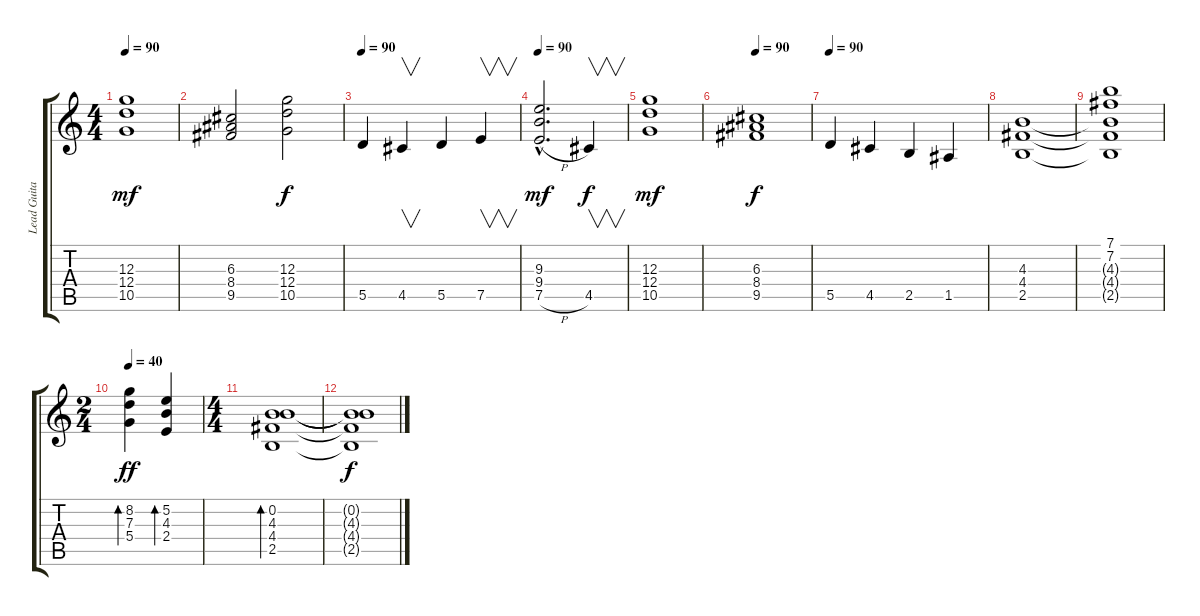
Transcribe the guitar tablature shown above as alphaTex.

\track ("Lead Guitar" "Lead Guita") {instrument overdrivenguitar}
\staff {score tabs}
\tuning (E4 B3 G3 D3 A2 E2) {hide}
\ts (4 4)
\tempo 90
\clef g2
\ks c
(12.3 12.4 10.5).1{dy mf} |
(6.3 8.4 9.5).2 (12.3 12.4 10.5).2{dy f} |
\tempo 90
5.5.4 4.5.4{v} 5.5.4 7.5.4{v} |
\tempo 90
(9.3{hac} 9.4{hac} 7.5{h hac}).2{d dy mf} 4.5.4{v dy f} |
(12.3 12.4 10.5).1{dy mf} |
\tempo 90
(6.3 8.4 9.5).1{dy f} |
\tempo 90
5.5.4 4.5.4 2.5.4 1.5.4 |
(4.3 4.4 2.5).1 |
(7.1 7.2 4.3{t} 4.4{t} 2.5{t}).1 |
\ts (2 4)
\tempo 40
(8.2 7.3 5.4).4{bd 60 dy ff volume 14 instrument acousticguitarsteel} (5.2 4.3 2.4).4{bd 60} |
\ts (4 4)
(0.2 4.3 4.4 2.5).1{bd 60 volume 0} |
(0.2{t} 4.3{t} 4.4{t} 2.5{t}).1{dy f}
